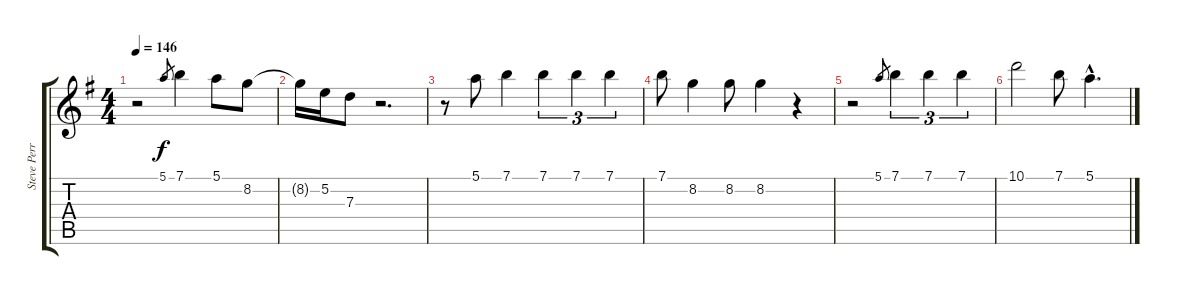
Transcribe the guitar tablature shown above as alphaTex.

\track ("Steve Perry" "Steve Perr") {instrument electricguitarjazz}
\staff {score tabs}
\tuning (E4 B3 G3 D3 A2 E2) {hide}
\ts (4 4)
\tempo 146
\clef g2
\ks g
r.2{dy f} 5.1.8{gr} 7.1.4 5.1.8 8.2.8 |
8.2{t}.16 5.2.16 7.3.8 r.2{d} |
r.8 5.1.8 7.1.4 7.1.4{tu (3 2)} 7.1.4{tu (3 2)} 7.1.4{tu (3 2)} |
7.1.8 8.2.4 8.2.8 8.2.4 r.4 |
r.2 5.1.8{gr} 7.1.4{tu (3 2)} 7.1.4{tu (3 2)} 7.1.4{tu (3 2)} |
10.1.2 7.1.8 5.1{hac}.4{d}
